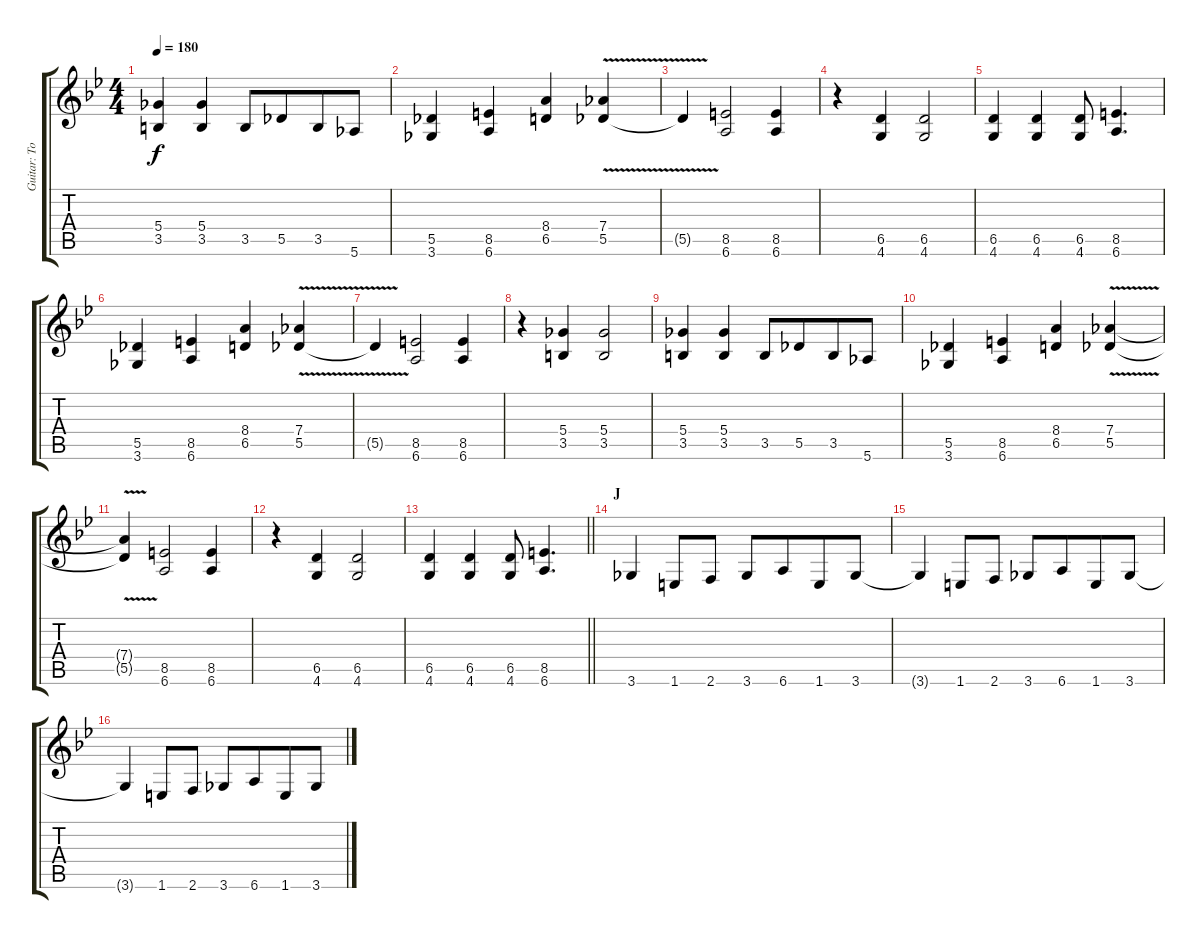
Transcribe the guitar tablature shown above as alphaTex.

\track ("Guitar: Tony" "Guitar: To") {instrument distortionguitar}
\staff {score tabs}
\tuning (Eb4 Bb3 Gb3 Db3 Ab2 Eb2) {hide}
\ts (4 4)
\tempo 180
\clef g2
\ks bb
(5.4 3.5).4{dy f} (5.4 3.5).4 3.5.8 5.5.8{beam merge} 3.5.8 5.6.8 |
(5.5 3.6).4 (8.5 6.6).4 (8.4 6.5).4 (7.4{v} 5.5{v}).4 |
5.5{t}.4 (8.5 6.6).2 (8.5 6.6).4 |
r.4 (6.5 4.6).4 (6.5 4.6).2 |
(6.5 4.6).4 (6.5 4.6).4 (6.5 4.6).8 (8.5 6.6).4{d} |
(5.5 3.6).4 (8.5 6.6).4 (8.4 6.5).4 (7.4{v} 5.5{v}).4 |
5.5{t}.4 (8.5 6.6).2 (8.5 6.6).4 |
r.4 (5.4 3.5).4 (5.4 3.5).2 |
(5.4 3.5).4 (5.4 3.5).4 3.5.8 5.5.8{beam merge} 3.5.8 5.6.8 |
(5.5 3.6).4 (8.5 6.6).4 (8.4 6.5).4 (7.4{v} 5.5{v}).4 |
(7.4{t} 5.5{t}).4 (8.5 6.6).2 (8.5 6.6).4 |
r.4 (6.5 4.6).4 (6.5 4.6).2 |
\barLineRight lightlight
(6.5 4.6).4 (6.5 4.6).4 (6.5 4.6).8 (8.5 6.6).4{d} |
\section ("" "J")
3.6.4 1.6.8 2.6.8 3.6.8 6.6.8{beam merge} 1.6.8 3.6.8 |
3.6{t}.4 1.6.8 2.6.8 3.6.8 6.6.8{beam merge} 1.6.8 3.6.8 |
3.6{t}.4 1.6.8 2.6.8 3.6.8 6.6.8{beam merge} 1.6.8 3.6.8
